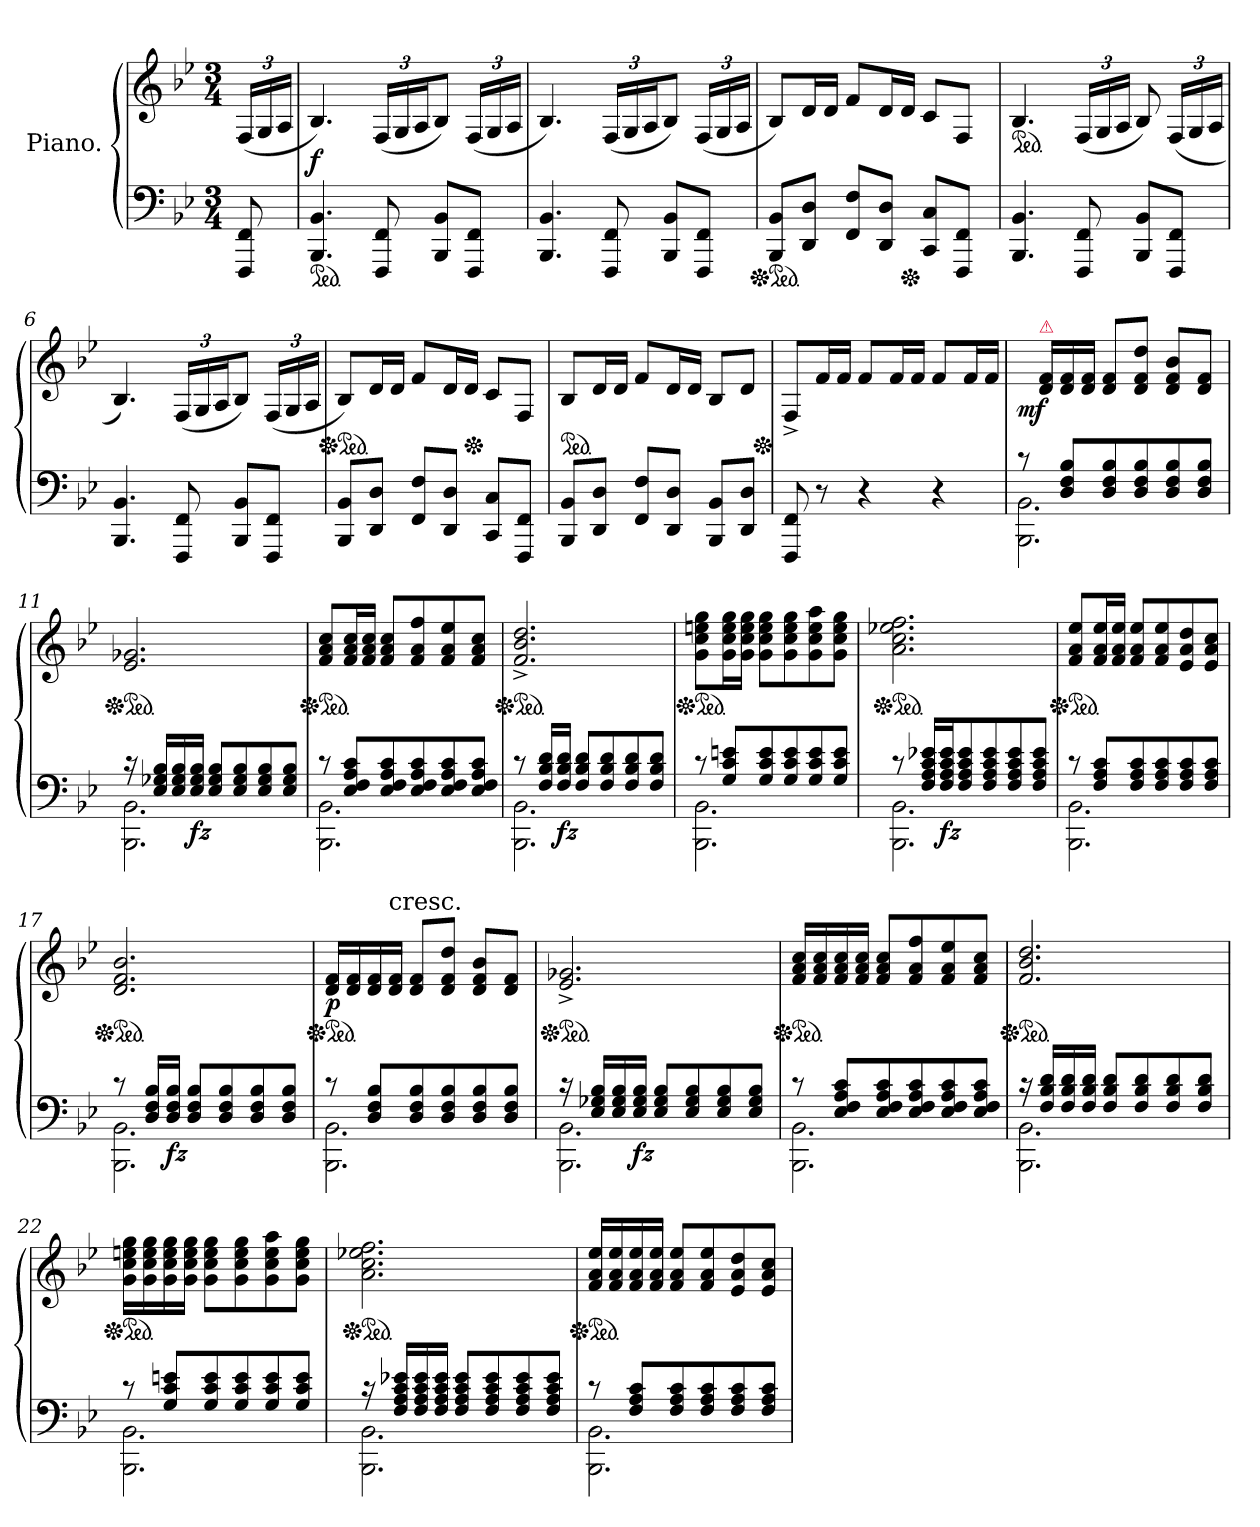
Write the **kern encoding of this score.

**kern	**dynam	**kern	**dynam
*part2	*part2	*part1	*part1
*staff2	*staff2	*staff1	*staff1
*I"Piano.	*	*I"Piano.	*
*clefF4	*	*clefG2	*
*k[b-e-]	*	*k[b-e-]	*
*B-:	*	*B-:	*
*M3/4	*	*M3/4	*
=	=	=	=
8FFF/ 8FF/	.	(24F/LL	.
.	.	24G/	.
.	.	24A/JJ	.
=2	=2	=2	=2
*ped	*	*	*
4.BBB-/ 4.BB-/	.	4.B-/)	f
8FFF/ 8FF/	.	(24F/LL	.
.	.	24G/	.
.	.	24A/J	.
8BBB-/ 8BB-/L	.	8B-/J)	.
8FFF/ 8FF/J	.	(24F/LL	.
.	.	24G/	.
.	.	24A/JJ	.
=3	=3	=3	=3
4.BBB-/ 4.BB-/	.	4.B-/)	.
8FFF/ 8FF/	.	(<24F/LL	.
.	.	24G/	.
.	.	24A/J	.
8BBB-/ 8BB-/L	.	8B-/J)	.
8FFF/ 8FF/J	.	(24F/LL	.
.	.	24G/	.
.	.	24A/JJ	.
=4	=4	=4	=4
*^	*	*	*
*Xped	*	*	*	*
*ped	*	*	*	*
8BBB-/ 8BB-/L	4..ryy	.	8B-/L)	.
8DD/ 8D/J	.	.	16d/L	.
.	.	.	16d/JJ	.
8FF/ 8F/L	.	.	8f/L	.
8DD/ 8D/J	.	.	16d/L	.
*Xped	*	*	*	*
.	4ryy	.	16d/JJ	.
8CC/ 8C/L	.	.	8c/L	.
8FFF/ 8FF/J	.	.	8F/J	.
.	16ryy	.	.	.
*v	*v	*	*	*
=5	=5	=5	=5
*	*	*ped	*
4.BBB-/ 4.BB-/	.	4.B-/	.
8FFF/ 8FF/	.	(24F/LL	.
.	.	24G/	.
.	.	24A/JJ	.
8BBB-/ 8BB-/L	.	8B-/)	.
8FFF/ 8FF/J	.	(24F/LL	.
.	.	24G/	.
.	.	24A/JJ	.
=6	=6	=6	=6
4.BBB-/ 4.BB-/	.	4.B-/)	.
8FFF/ 8FF/	.	(24F/LL	.
.	.	24G/	.
.	.	24A/J	.
8BBB-/ 8BB-/L	.	8B-/J)	.
8FFF/ 8FF/J	.	(24F/LL	.
.	.	24G/	.
.	.	24A/JJ	.
=7	=7	=7	=7
*	*	*Xped	*
*	*	*ped	*
8BBB-/ 8BB-/L	.	8B-/L)	.
8DD/ 8D/J	.	16d/L	.
.	.	16d/JJ	.
8FF/ 8F/L	.	8f/L	.
8DD/ 8D/J	.	16d/L	.
*	*	*Xped	*
.	.	16d/JJ	.
8CC/ 8C/L	.	8c/L	.
8FFF/ 8FF/J	.	8F/J	.
=8	=8	=8	=8
*	*	*ped	*
8BBB-/ 8BB-/L	.	8B-/L	.
8DD/ 8D/J	.	16d/L	.
.	.	16d/JJ	.
8FF/ 8F/L	.	8f/L	.
8DD/ 8D/J	.	16d/L	.
.	.	16d/JJ	.
8BBB-/ 8BB-/L	.	8B-/L	.
8DD/ 8D/J	.	8d/J	.
*	*	*Xped	*
=9	=9	=9	=9
8FFF/ 8FF/	.	8F^/L	.
8r	.	16f/L	.
.	.	16f/JJ	.
4r	.	8f/L	.
.	.	16f/L	.
.	.	16f/JJ	.
4r	.	8f/L	.
.	.	16f/L	.
.	.	16f/JJ	.
=10	=10	=10	=10
*^	*	*	*
8rc	2.BBB-\ 2.BB-\	.	16ryy	mf
!	!	!	!LO:TX:a:color=crimson:t=⚠	!
.	.	.	16d/ 16f/LL	.
8D/ 8F/ 8B-/L	.	.	16d/ 16f/	.
.	.	.	16d/ 16f/JJ	.
8D/ 8F/ 8B-/	.	.	8d/ 8f/L	.
8D/ 8F/ 8B-/	.	.	8d/ 8f/ 8dd/J	.
8D/ 8F/ 8B-/	.	.	8d/ 8f/ 8b-/L	.
8D/ 8F/ 8B-/J	.	.	8d/ 8f/J	.
=11	=11	=11	=11	=11
*	*	*	*Xped	*
*	*	*	*ped	*
16rc	2.BBB-\ 2.BB-\	.	2.e-/ 2.g-X/	.
16E-/ 16G-X/ 16B-/LL	.	.	.	.
16E-/ 16G-/ 16B-/	.	.	.	.
16E-/ 16G-/ 16B-/JJ	.	fz	.	.
8E-/ 8G-/ 8B-/L	.	.	.	.
8E-/ 8G-/ 8B-/	.	.	.	.
8E-/ 8G-/ 8B-/	.	.	.	.
8E-/ 8G-/ 8B-/J	.	.	.	.
=12	=12	=12	=12	=12
*	*	*	*Xped	*
*	*	*	*ped	*
8rc	2.BBB-\ 2.BB-\	.	8f/ 8a/ 8cc/L	.
8E-/ 8F/ 8A/ 8c/L	.	.	16f/ 16a/ 16cc/L	.
.	.	.	16f/ 16a/ 16cc/JJ	.
8E-/ 8F/ 8A/ 8c/	.	.	8f/ 8a/ 8cc/L	.
8E-/ 8F/ 8A/ 8c/	.	.	8f/ 8a/ 8ff/	.
8E-/ 8F/ 8A/ 8c/	.	.	8f/ 8a/ 8ee-/	.
8E-/ 8F/ 8A/ 8c/J	.	.	8f/ 8a/ 8cc/J	.
=13	=13	=13	=13	=13
*	*	*	*Xped	*
*	*	*	*ped	*
8rc	2.BBB-\ 2.BB-\	.	2.f^>/ 2.b-^>/ 2.dd^>/	.
16F/ 16B-/ 16d/LL	.	.	.	.
16F/ 16B-/ 16d/JJ	.	fz	.	.
8F/ 8B-/ 8d/L	.	.	.	.
8F/ 8B-/ 8d/	.	.	.	.
8F/ 8B-/ 8d/	.	.	.	.
8F/ 8B-/ 8d/J	.	.	.	.
=14	=14	=14	=14	=14
*	*	*	*Xped	*
*	*	*	*ped	*
8rc	2.BBB-\ 2.BB-\	.	8g\ 8cc\ 8een\ 8gg\L	.
8G/ 8c/ 8en/L	.	.	16g\ 16cc\ 16ee\ 16gg\L	.
.	.	.	16g\ 16cc\ 16ee\ 16gg\JJ	.
8G/ 8c/ 8e/	.	.	8g\ 8cc\ 8ee\ 8gg\L	.
8G/ 8c/ 8e/	.	.	8g\ 8cc\ 8ee\ 8gg\	.
8G/ 8c/ 8e/	.	.	8g\ 8cc\ 8ee\ 8aa\	.
8G/ 8c/ 8e/J	.	.	8g\ 8cc\ 8ee\ 8gg\J	.
=15	=15	=15	=15	=15
*	*	*	*Xped	*
*	*	*	*ped	*
8rc	2.BBB-\ 2.BB-\	.	2.a\ 2.cc\ 2.ee-X\ 2.ff\	.
16F/ 16A/ 16c/ 16e-X/LL	.	.	.	.
16F/ 16A/ 16c/ 16e-/J	.	fz	.	.
8F/ 8A/ 8c/ 8e-/	.	.	.	.
8F/ 8A/ 8c/ 8e-/	.	.	.	.
8F/ 8A/ 8c/ 8e-/	.	.	.	.
8F/ 8A/ 8c/ 8e-/J	.	.	.	.
=16	=16	=16	=16	=16
*	*	*	*Xped	*
*	*	*	*ped	*
8rc	2.BBB-\ 2.BB-\	.	8f/ 8a/ 8ee-/L	.
8F/ 8A/ 8c/L	.	.	16f/ 16a/ 16ee-/L	.
.	.	.	16f/ 16a/ 16ee-/JJ	.
8F/ 8A/ 8c/	.	.	8f/ 8a/ 8ee-/L	.
8F/ 8A/ 8c/	.	.	8f/ 8a/ 8ee-/	.
8F/ 8A/ 8c/	.	.	8e-/ 8a/ 8dd/	.
8F/ 8A/ 8c/J	.	.	8e-/ 8a/ 8cc/J	.
=17	=17	=17	=17	=17
*	*	*	*Xped	*
*	*	*	*ped	*
8rc	2.BBB-\ 2.BB-\	.	2.d/ 2.f/ 2.b-/	.
16D/ 16F/ 16B-/LL	.	.	.	.
16D/ 16F/ 16B-/JJ	.	fz	.	.
8D/ 8F/ 8B-/L	.	.	.	.
8D/ 8F/ 8B-/	.	.	.	.
8D/ 8F/ 8B-/	.	.	.	.
8D/ 8F/ 8B-/J	.	.	.	.
=18	=18	=18	=18	=18
*	*	*	*Xped	*
*	*	*	*ped	*
8rc	2.BBB-\ 2.BB-\	.	16d/ 16f/LL	p
.	.	.	16d/ 16f/	.
8D/ 8F/ 8B-/L	.	.	16d/ 16f/	.
!	!	!	!LO:TX:t=cresc.	!
.	.	.	16d/ 16f/JJ	.
8D/ 8F/ 8B-/	.	.	8d/ 8f/L	.
8D/ 8F/ 8B-/	.	.	8d/ 8f/ 8dd/J	.
8D/ 8F/ 8B-/	.	.	8d/ 8f/ 8b-/L	.
8D/ 8F/ 8B-/J	.	.	8d/ 8f/J	.
=19	=19	=19	=19	=19
*	*	*	*Xped	*
*	*	*	*ped	*
16rc	2.BBB-\ 2.BB-\	.	2.e-^>/ 2.g-X^>/	.
16E-/ 16G-X/ 16B-/LL	.	.	.	.
16E-/ 16G-/ 16B-/	.	.	.	.
16E-/ 16G-/ 16B-/JJ	.	fz	.	.
8E-/ 8G-/ 8B-/L	.	.	.	.
8E-/ 8G-/ 8B-/	.	.	.	.
8E-/ 8G-/ 8B-/	.	.	.	.
8E-/ 8G-/ 8B-/J	.	.	.	.
=20	=20	=20	=20	=20
*	*	*	*Xped	*
*	*	*	*ped	*
8rc	2.BBB-\ 2.BB-\	.	16f/ 16a/ 16cc/LL	.
.	.	.	16f/ 16a/ 16cc/	.
8E-/ 8F/ 8A/ 8c/L	.	.	16f/ 16a/ 16cc/	.
.	.	.	16f/ 16a/ 16cc/JJ	.
8E-/ 8F/ 8A/ 8c/	.	.	8f/ 8a/ 8cc/L	.
8E-/ 8F/ 8A/ 8c/	.	.	8f/ 8a/ 8ff/	.
8E-/ 8F/ 8A/ 8c/	.	.	8f/ 8a/ 8ee-/	.
8E-/ 8F/ 8A/ 8c/J	.	.	8f/ 8a/ 8cc/J	.
=21	=21	=21	=21	=21
*	*	*	*Xped	*
*	*	*	*ped	*
16rc	2.BBB-\ 2.BB-\	.	2.f/ 2.b-/ 2.dd/	.
16F/ 16B-/ 16d/LL	.	.	.	.
16F/ 16B-/ 16d/	.	.	.	.
16F/ 16B-/ 16d/JJ	.	.	.	.
8F/ 8B-/ 8d/L	.	.	.	.
8F/ 8B-/ 8d/	.	.	.	.
8F/ 8B-/ 8d/	.	.	.	.
8F/ 8B-/ 8d/J	.	.	.	.
=22	=22	=22	=22	=22
*	*	*	*Xped	*
*	*	*	*ped	*
8rc	2.BBB-\ 2.BB-\	.	16g\ 16cc\ 16een\ 16gg\LL	.
.	.	.	16g\ 16cc\ 16ee\ 16gg\	.
8G/ 8c/ 8en/L	.	.	16g\ 16cc\ 16ee\ 16gg\	.
.	.	.	16g\ 16cc\ 16ee\ 16gg\JJ	.
8G/ 8c/ 8e/	.	.	8g\ 8cc\ 8ee\ 8gg\L	.
8G/ 8c/ 8e/	.	.	8g\ 8cc\ 8ee\ 8gg\	.
8G/ 8c/ 8e/	.	.	8g\ 8cc\ 8ee\ 8aa\	.
8G/ 8c/ 8e/J	.	.	8g\ 8cc\ 8ee\ 8gg\J	.
=23	=23	=23	=23	=23
*	*	*	*Xped	*
*	*	*	*ped	*
16rc	2.BBB-\ 2.BB-\	.	2.a\ 2.cc\ 2.ee-X\ 2.ff\	.
16F/ 16A/ 16c/ 16e-X/LL	.	.	.	.
16F/ 16A/ 16c/ 16e-/	.	.	.	.
16F/ 16A/ 16c/ 16e-/JJ	.	.	.	.
8F/ 8A/ 8c/ 8e-/L	.	.	.	.
8F/ 8A/ 8c/ 8e-/	.	.	.	.
8F/ 8A/ 8c/ 8e-/	.	.	.	.
8F/ 8A/ 8c/ 8e-/J	.	.	.	.
=24	=24	=24	=24	=24
*	*	*	*Xped	*
*	*	*	*ped	*
8rc	2.BBB-\ 2.BB-\	.	16f/ 16a/ 16ee-/LL	.
.	.	.	16f/ 16a/ 16ee-/	.
8F/ 8A/ 8c/L	.	.	16f/ 16a/ 16ee-/	.
.	.	.	16f/ 16a/ 16ee-/JJ	.
8F/ 8A/ 8c/	.	.	8f/ 8a/ 8ee-/L	.
8F/ 8A/ 8c/	.	.	8f/ 8a/ 8ee-/	.
8F/ 8A/ 8c/	.	.	8e-/ 8a/ 8dd/	.
8F/ 8A/ 8c/J	.	.	8e-/ 8a/ 8cc/J	.
*v	*v	*	*	*
=	=	=	=
*-	*-	*-	*-
